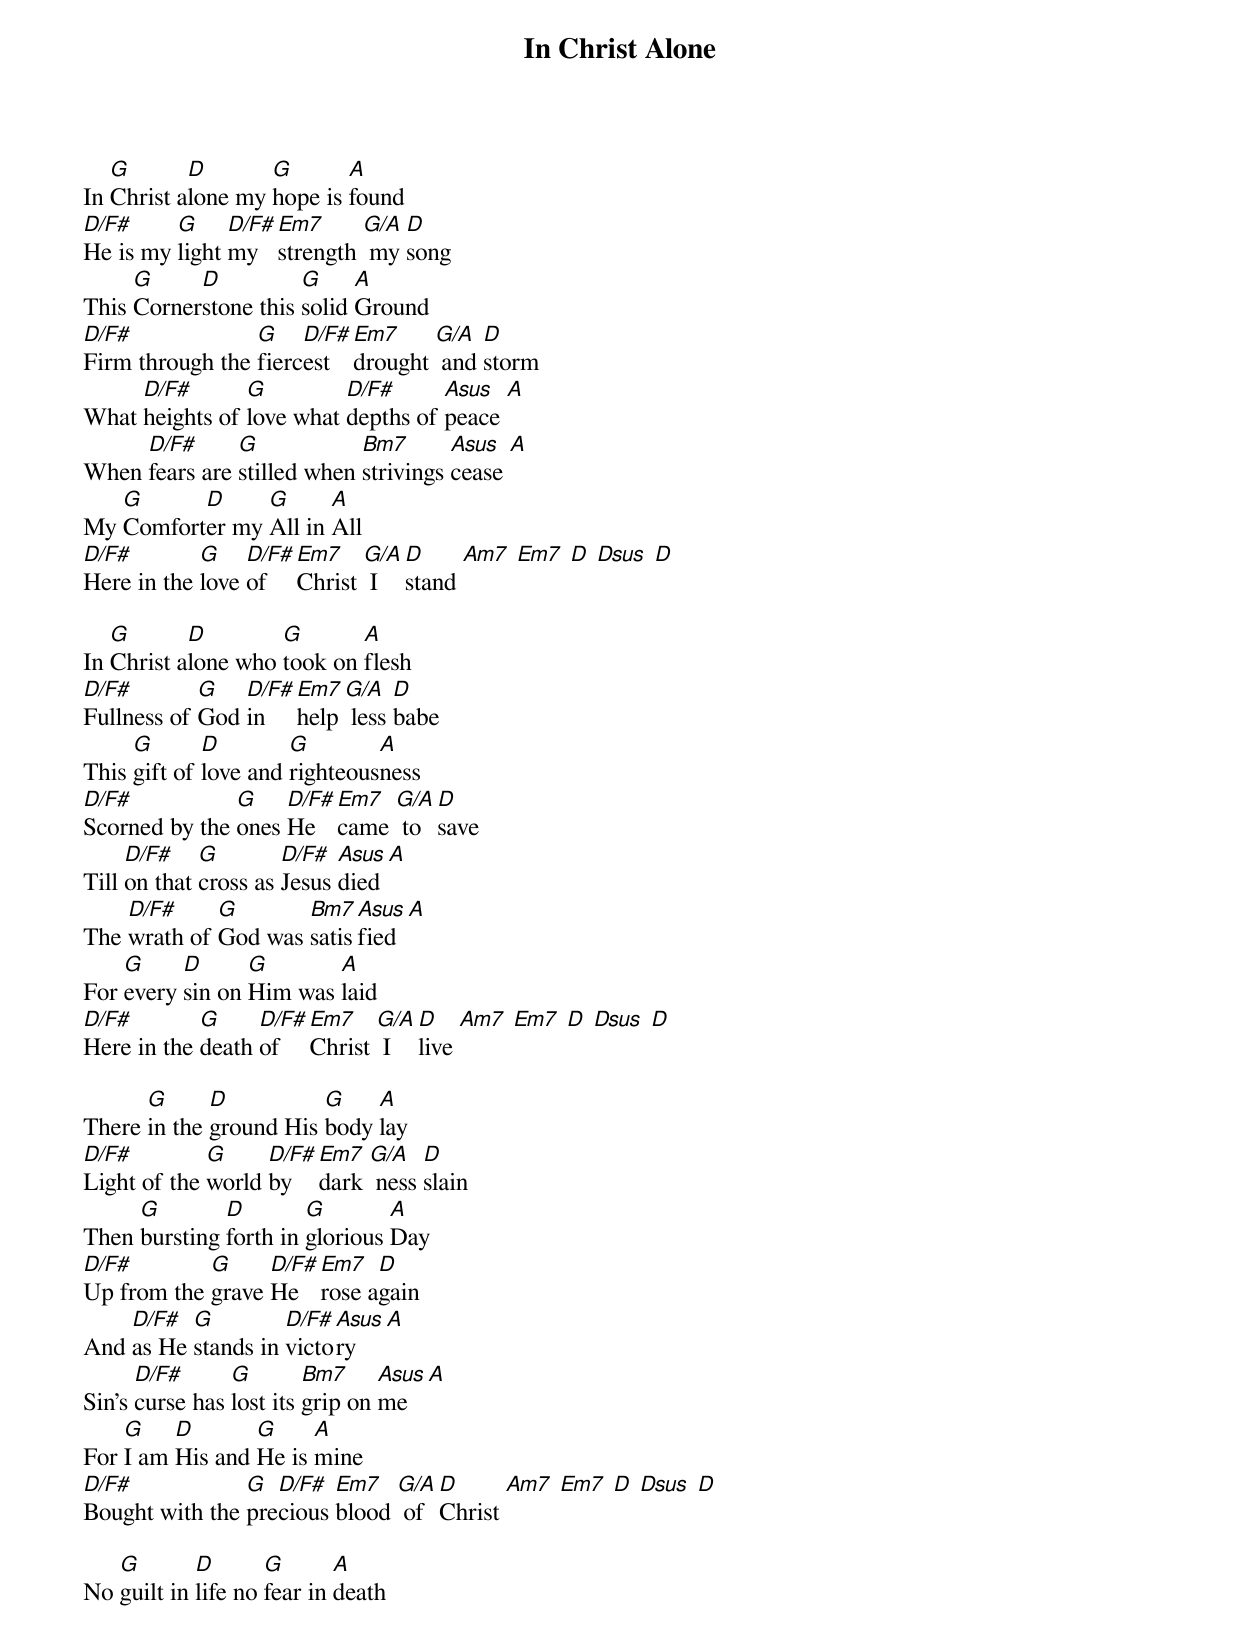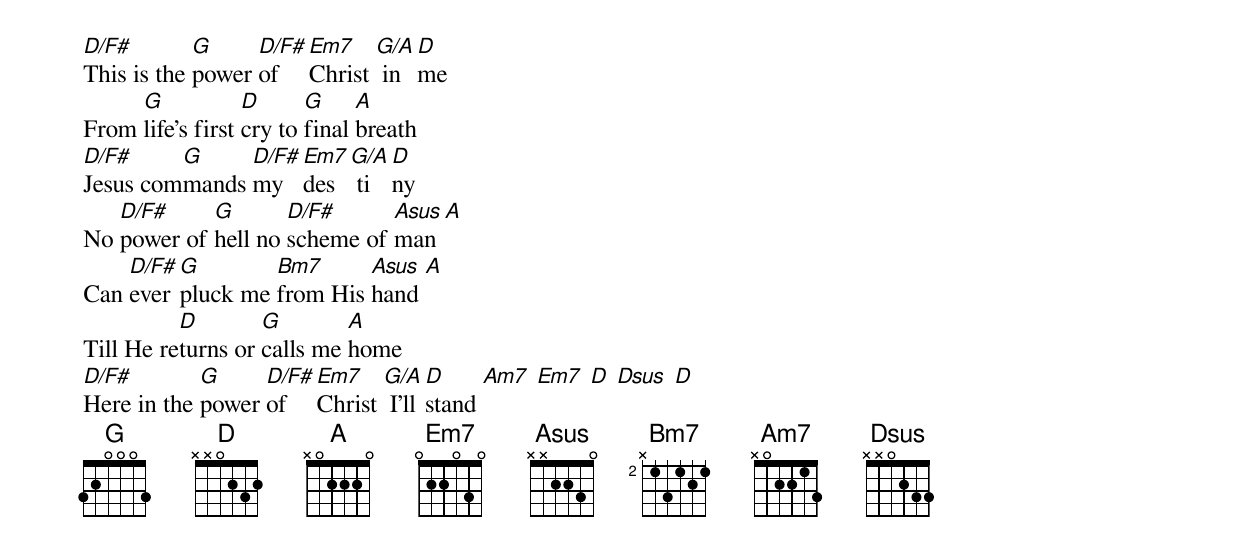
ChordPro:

{title: In Christ Alone}
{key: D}
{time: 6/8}
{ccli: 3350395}
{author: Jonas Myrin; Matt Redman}
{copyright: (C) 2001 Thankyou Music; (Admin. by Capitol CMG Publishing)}

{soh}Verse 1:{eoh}
In [G]Christ a[D]lone my [G]hope is [A]found
[D/F#]He is my [G]light [D/F#]my [Em7]strength [G/A] my [D]song
This [G]Corner[D]stone this [G]solid [A]Ground
[D/F#]Firm through the [G]fierc[D/F#]est [Em7]drought [G/A] and [D]storm
What [D/F#]heights of [G]love what [D/F#]depths of [Asus]peace [A]
When [D/F#]fears are [G]stilled when [Bm7]strivings [Asus]cease [A]
My [G]Comfort[D]er my [G]All in [A]All
[D/F#]Here in the [G]love [D/F#]of [Em7]Christ [G/A] I [D]stand [Am7] [Em7] [D] [Dsus] [D]

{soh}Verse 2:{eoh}
In [G]Christ a[D]lone who [G]took on [A]flesh
[D/F#]Fullness of [G]God [D/F#]in [Em7]help [G/A] less [D]babe
This [G]gift of [D]love and [G]righteous[A]ness
[D/F#]Scorned by the [G]ones [D/F#]He [Em7]came [G/A] to [D]save
Till [D/F#]on that [G]cross as [D/F#]Jesus [Asus]died [A]
The [D/F#]wrath of [G]God was [Bm7]satis[Asus]fied [A]
For [G]every [D]sin on [G]Him was [A]laid
[D/F#]Here in the [G]death [D/F#]of [Em7]Christ [G/A] I [D]live [Am7] [Em7] [D] [Dsus] [D]

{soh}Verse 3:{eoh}
There [G]in the [D]ground His [G]body [A]lay
[D/F#]Light of the [G]world [D/F#]by [Em7]dark [G/A] ness [D]slain
Then [G]bursting [D]forth in [G]glorious [A]Day
[D/F#]Up from the [G]grave [D/F#]He [Em7]rose a[D]gain
And [D/F#]as He [G]stands in [D/F#]victo[Asus]ry [A]
Sin's [D/F#]curse has [G]lost its [Bm7]grip on [Asus]me [A]
For [G]I am [D]His and [G]He is [A]mine
[D/F#]Bought with the [G]pre[D/F#]cious [Em7]blood [G/A] of [D]Christ [Am7] [Em7] [D] [Dsus] [D]

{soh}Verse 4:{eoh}
No [G]guilt in [D]life no [G]fear in [A]death
[D/F#]This is the [G]power [D/F#]of [Em7]Christ [G/A] in [D]me
From [G]life's first [D]cry to [G]final [A]breath
[D/F#]Jesus com[G]mands [D/F#]my [Em7]des [G/A] ti[D]ny
No [D/F#]power of [G]hell no [D/F#]scheme of [Asus]man [A]
Can [D/F#]ever [G]pluck me [Bm7]from His [Asus]hand [A]
Till He re[D]turns or [G]calls me [A]home
[D/F#]Here in the [G]power [D/F#]of [Em7]Christ [G/A] I'll [D]stand [Am7] [Em7] [D] [Dsus] [D]
